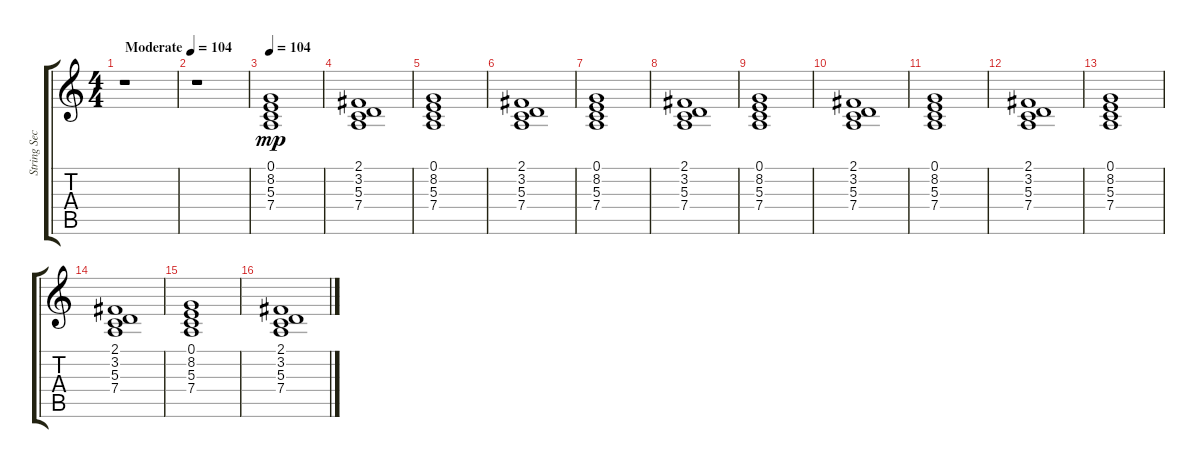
\track ("String Section" "String Sec") {instrument synthstrings1}
\staff {score tabs}
\tuning (E4 B3 G3 D3 A2 E2) {hide}
\ts (4 4)
\tempo (104 "Moderate")
\clef g2
\ks c
r.1{dy mp instrument synthstrings1} |
r.1 |
\tempo 104
(0.1 8.2 5.3 7.4).1 |
(2.1 3.2 5.3 7.4).1 |
(0.1 8.2 5.3 7.4).1 |
(2.1 3.2 5.3 7.4).1 |
(0.1 8.2 5.3 7.4).1 |
(2.1 3.2 5.3 7.4).1 |
(0.1 8.2 5.3 7.4).1 |
(2.1 3.2 5.3 7.4).1 |
(0.1 8.2 5.3 7.4).1 |
(2.1 3.2 5.3 7.4).1 |
(0.1 8.2 5.3 7.4).1 |
(2.1 3.2 5.3 7.4).1 |
(0.1 8.2 5.3 7.4).1 |
(2.1 3.2 5.3 7.4).1
